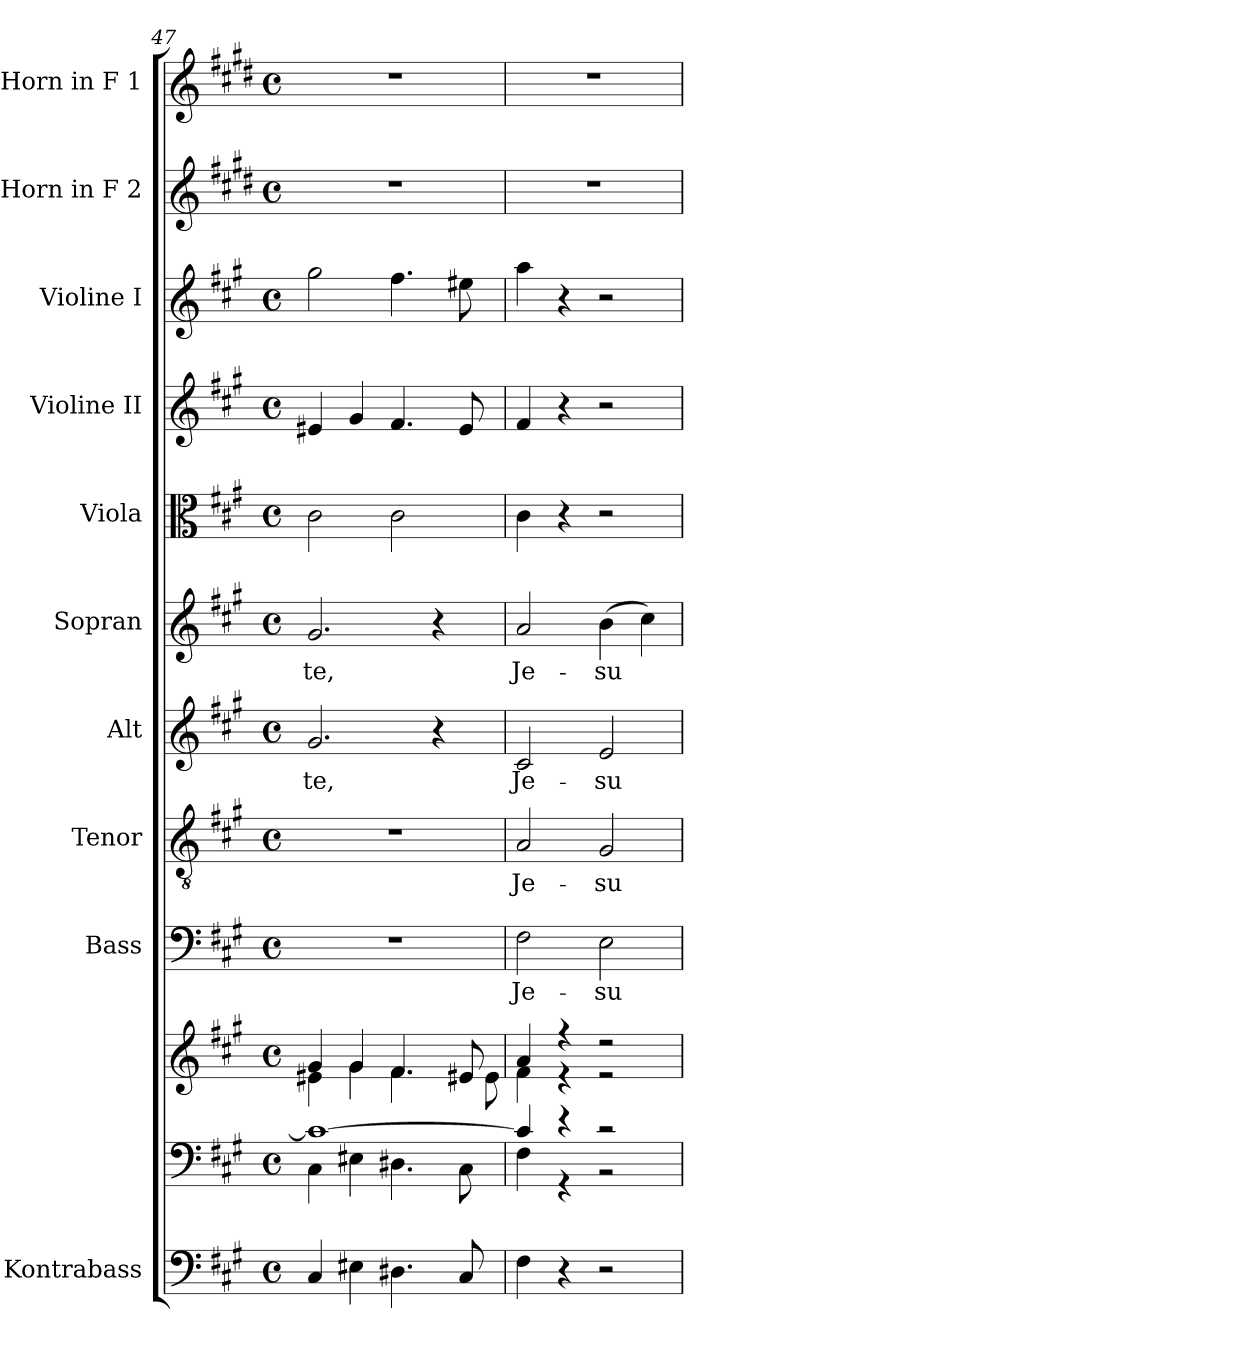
**kern	**kern	**kern	**kern	**text	**kern	**text	**kern	**text	**kern	**text	**kern	**kern	**kern	**kern	**kern
*part11	*part10	*part10	*part9	*part9	*part8	*part8	*part7	*part7	*part6	*part6	*part5	*part4	*part3	*part2	*part1
*staff12	*staff11	*staff10	*staff9	*staff9	*staff8	*staff8	*staff7	*staff7	*staff6	*staff6	*staff5	*staff4	*staff3	*staff2	*staff1
*I"Kontrabass	*	*	*I"Bass	*	*I"Tenor	*	*I"Alt	*	*I"Sopran	*	*I"Viola	*I"Violine II	*I"Violine I	*I"Horn in F 2	*I"Horn in F 1
*I'Kb.	*	*	*I'B.	*	*I'T.	*	*I'A.	*	*I'S.	*	*I'Vla.	*I'Vl. II	*I'Vl. I	*	*
*clefF4	*clefF4	*clefG2	*clefF4	*	*clefGv2	*	*clefG2	*	*clefG2	*	*clefC3	*clefG2	*clefG2	*clefG2	*clefG2
*ITrd7c12	*	*	*	*	*	*	*	*	*	*	*	*	*	*ITrd4c7	*ITrd4c7
*k[f#c#g#]	*k[f#c#g#]	*k[f#c#g#]	*k[f#c#g#]	*	*k[f#c#g#]	*	*k[f#c#g#]	*	*k[f#c#g#]	*	*k[f#c#g#]	*k[f#c#g#]	*k[f#c#g#]	*k[f#c#g#]	*k[f#c#g#]
*A:	*A:	*A:	*A:	*	*A:	*	*A:	*	*A:	*	*A:	*A:	*A:	*A:	*A:
*M4/4	*M4/4	*M4/4	*M4/4	*	*M4/4	*	*M4/4	*	*M4/4	*	*M4/4	*M4/4	*M4/4	*M4/4	*M4/4
*met(c)	*met(c)	*met(c)	*met(c)	*	*met(c)	*	*met(c)	*	*met(c)	*	*met(c)	*met(c)	*met(c)	*met(c)	*met(c)
=47	=47	=47	=47	=47	=47	=47	=47	=47	=47	=47	=47	=47	=47	=47	=47
*	*^	*^	*	*	*	*	*	*	*	*	*	*	*	*	*
!	!	!	!	!	!	!	!	!	!	!LO:LY:b	!	!LO:LY:b	!	!	!	!	!
4CC#/	1c#_	4C#\	4g#/	4e#X\	1r	.	1r	.	2.g#/	-te,	2.g#/	-te,	2c#\	4e#X/	2gg#\	1r	1r
4EE#X\	.	4E#X\	4g#/	4g#\	.	.	.	.	.	.	.	.	.	4g#/	.	.	.
4.DD#X\	.	4.D#X\	4.f#/	4.f#\	.	.	.	.	.	.	.	.	2c#\	4.f#/	4.ff#\	.	.
.	.	.	.	.	.	.	.	.	4r	.	4r	.	.	.	.	.	.
8CC#/	.	8C#\	8e#X/	8e#\	.	.	.	.	.	.	.	.	.	8e#/	8ee#X\	.	.
!!LO:PB:g=z
=48	=48	=48	=48	=48	=48	=48	=48	=48	=48	=48	=48	=48	=48	=48	=48	=48	=48
!	!	!	!	!	!	!LO:LY:b	!	!LO:LY:b	!	!LO:LY:b	!	!LO:LY:b	!	!	!	!	!
4FF#\	4c#/]	4F#\	4a/	4f#\	2F#\	Je-	2A/	Je-	2c#/	Je-	2a/	Je-	4c#\	4f#/	4aa\	1r	1r
4r	4r	4r	4r	4r	.	.	.	.	.	.	.	.	4r	4r	4r	.	.
!	!	!	!	!	!	!LO:LY:b	!	!LO:LY:b	!	!LO:LY:b	!	!LO:LY:b	!	!	!	!	!
2r	2r	2r	2r	2r	2E\	-su	2G#/	-su	2e/	-su	(>4b\	-su	2r	2r	2r	.	.
.	.	.	.	.	.	.	.	.	.	.	4cc#\)	.	.	.	.	.	.
*	*v	*v	*	*	*	*	*	*	*	*	*	*	*	*	*	*	*
*	*	*v	*v	*	*	*	*	*	*	*	*	*	*	*	*	*
=	=	=	=	=	=	=	=	=	=	=	=	=	=	=	=
*-	*-	*-	*-	*-	*-	*-	*-	*-	*-	*-	*-	*-	*-	*-	*-
